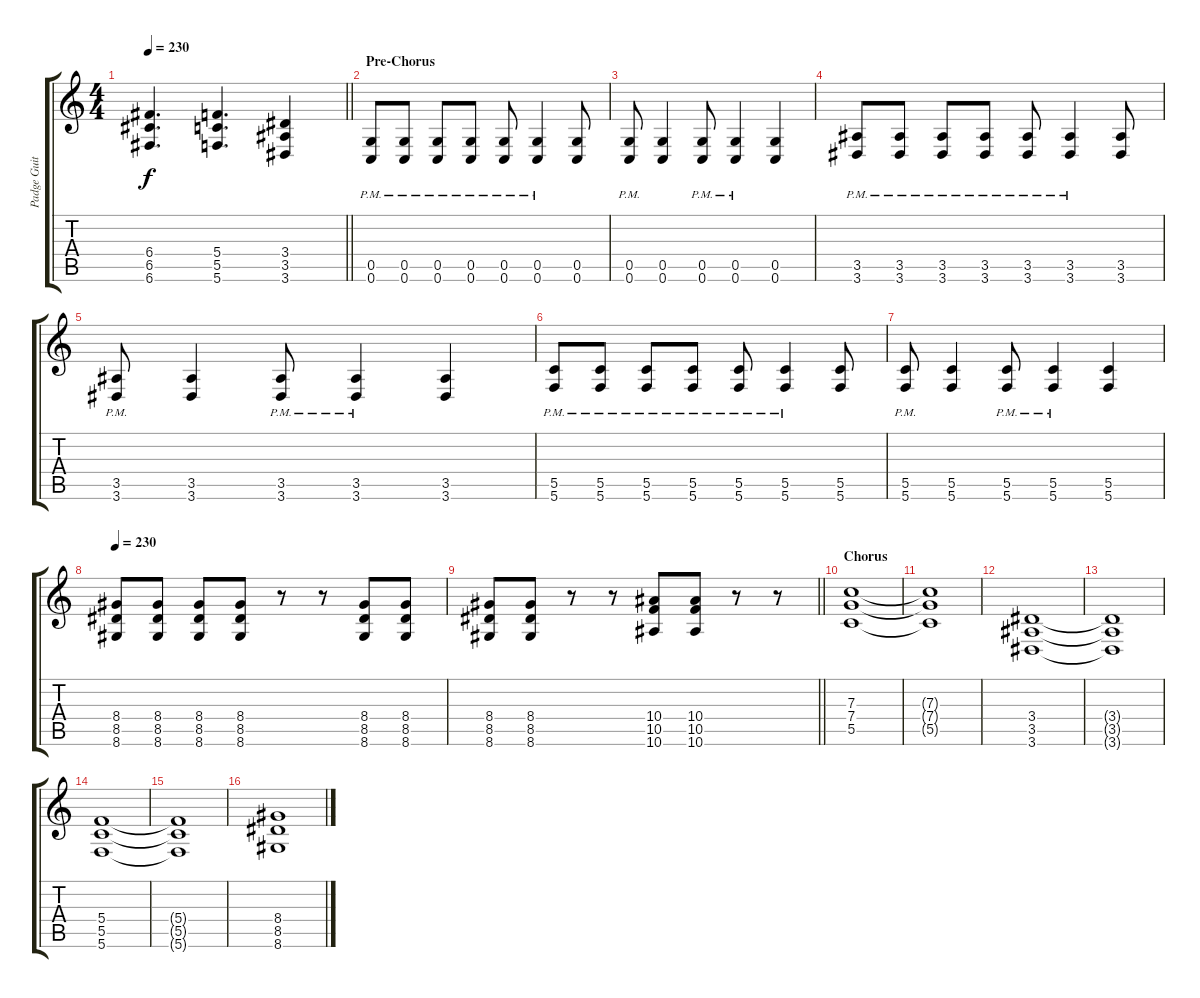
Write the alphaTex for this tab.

\track ("Padge Guitar" "Padge Guit") {instrument distortionguitar}
\staff {score tabs}
\tuning (D4 A3 F3 C3 G2 C2) {hide}
\ts (4 4)
\tempo 230
\clef g2
\barLineRight lightlight
\ks c
(6.4 6.5 6.6).4{d dy f} (5.4 5.5 5.6).4{d} (3.4 3.5 3.6).4 |
\section ("" "Pre-Chorus")
(0.5{pm} 0.6{pm}).8 (0.5{pm} 0.6{pm}).8 (0.5{pm} 0.6{pm}).8 (0.5{pm} 0.6{pm}).8 (0.5{pm} 0.6{pm}).8 (0.5{pm} 0.6{pm}).4 (0.5 0.6).8 |
(0.5{pm} 0.6{pm}).8 (0.5 0.6).4 (0.5{pm} 0.6{pm}).8 (0.5{pm} 0.6{pm}).4 (0.5 0.6).4 |
(3.5{pm} 3.6{pm}).8 (3.5{pm} 3.6{pm}).8 (3.5{pm} 3.6{pm}).8 (3.5{pm} 3.6{pm}).8 (3.5{pm} 3.6{pm}).8 (3.5{pm} 3.6{pm}).4 (3.5 3.6).8 |
(3.5{pm} 3.6{pm}).8 (3.5 3.6).4 (3.5{pm} 3.6{pm}).8 (3.5{pm} 3.6{pm}).4 (3.5 3.6).4 |
(5.5{pm} 5.6{pm}).8 (5.5{pm} 5.6{pm}).8 (5.5{pm} 5.6{pm}).8 (5.5{pm} 5.6{pm}).8 (5.5{pm} 5.6{pm}).8 (5.5{pm} 5.6{pm}).4 (5.5 5.6).8 |
(5.5{pm} 5.6{pm}).8 (5.5 5.6).4 (5.5{pm} 5.6{pm}).8 (5.5{pm} 5.6{pm}).4 (5.5 5.6).4 |
\tempo 230
(8.4 8.5 8.6).8 (8.4 8.5 8.6).8 (8.4 8.5 8.6).8 (8.4 8.5 8.6).8 r.8 r.8 (8.4 8.5 8.6).8 (8.4 8.5 8.6).8 |
\barLineRight lightlight
(8.4 8.5 8.6).8 (8.4 8.5 8.6).8 r.8 r.8 (10.4 10.5 10.6).8 (10.4 10.5 10.6).8 r.8 r.8 |
\section ("" "Chorus")
(7.3 7.4 5.5).1 |
(7.3{t} 7.4{t} 5.5{t}).1 |
(3.4 3.5 3.6).1 |
(3.4{t} 3.5{t} 3.6{t}).1 |
(5.4 5.5 5.6).1 |
(5.4{t} 5.5{t} 5.6{t}).1 |
(8.4 8.5 8.6).1
